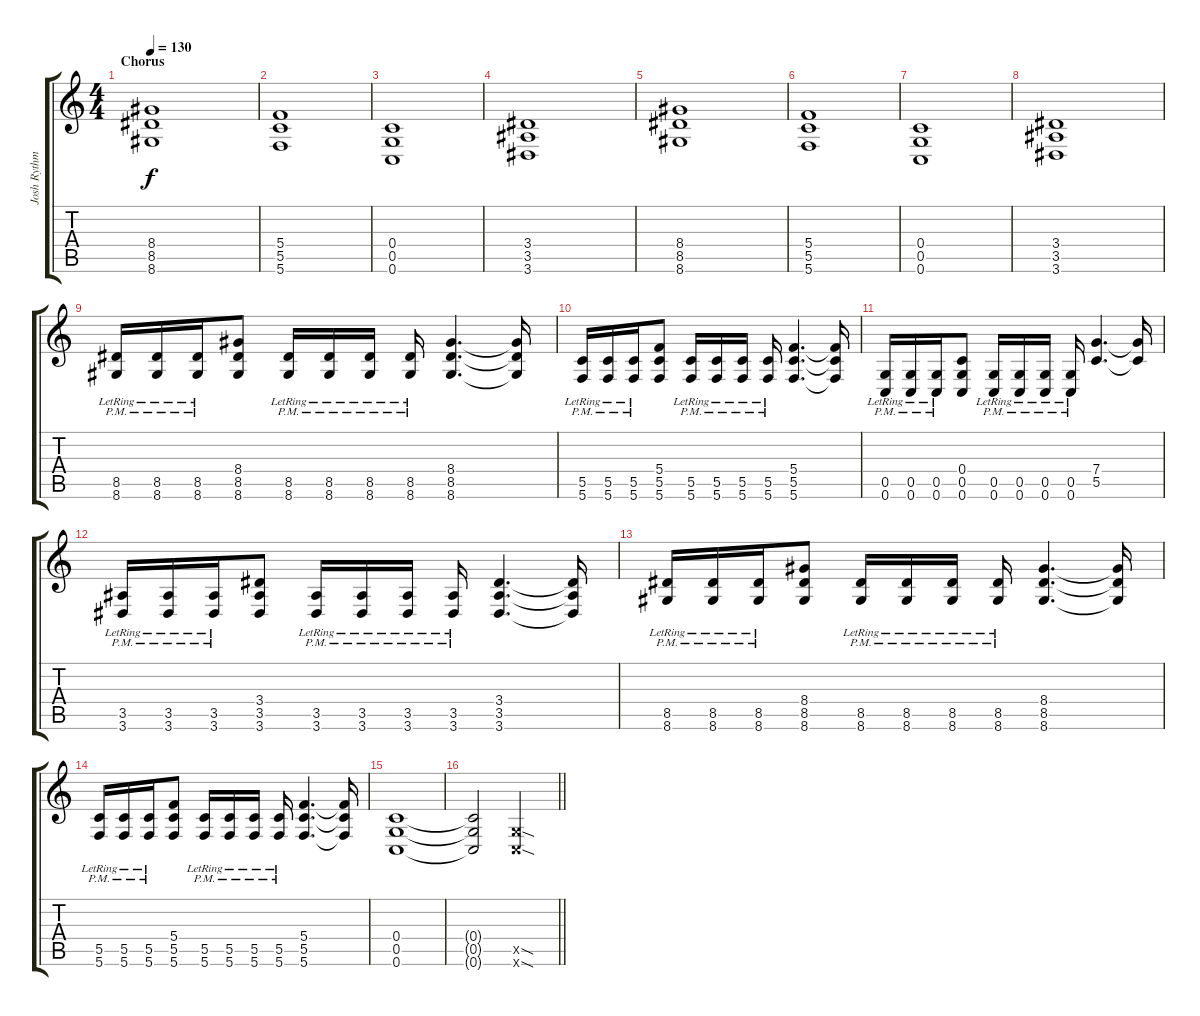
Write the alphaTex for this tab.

\track ("Josh Rythm" "Josh Rythm") {instrument distortionguitar}
\staff {score tabs}
\tuning (D4 A3 F3 C3 G2 C2) {hide}
\ts (4 4)
\section ("" "Chorus")
\tempo 130
\clef g2
\ks c
(8.4 8.5 8.6).1{dy f} |
(5.4 5.5 5.6).1 |
(0.4 0.5 0.6).1 |
(3.4 3.5 3.6).1 |
(8.4 8.5 8.6).1 |
(5.4 5.5 5.6).1 |
(0.4 0.5 0.6).1 |
(3.4 3.5 3.6).1 |
(8.5{pm lr} 8.6{pm lr}).16 (8.5{pm lr} 8.6{pm lr}).16 (8.5{pm lr} 8.6{pm lr}).16 (8.4 8.5 8.6).8 (8.5{pm lr} 8.6{pm lr}).16 (8.5{pm lr} 8.6{pm lr}).16 (8.5{pm lr} 8.6{pm lr}).16 (8.5{pm lr} 8.6{pm lr}).16 (8.4 8.5 8.6).4{d} (8.4{t} 8.5{t} 8.6{t}).16 |
(5.5{pm lr} 5.6{pm lr}).16 (5.5{pm lr} 5.6{pm lr}).16 (5.5{pm lr} 5.6{pm lr}).16 (5.4 5.5 5.6).8 (5.5{pm lr} 5.6{pm lr}).16 (5.5{pm lr} 5.6{pm lr}).16 (5.5{pm lr} 5.6{pm lr}).16 (5.5{pm lr} 5.6{pm lr}).16 (5.4 5.5 5.6).4{d} (5.4{t} 5.5{t} 5.6{t}).16 |
(0.5{pm lr} 0.6{pm lr}).16 (0.5{pm lr} 0.6{pm lr}).16 (0.5{pm lr} 0.6{pm lr}).16 (0.4 0.5 0.6).8 (0.5{pm lr} 0.6{pm lr}).16 (0.5{pm lr} 0.6{pm lr}).16 (0.5{pm lr} 0.6{pm lr}).16 (0.5{pm lr} 0.6{pm lr}).16 (7.4 5.5).4{d} (7.4{t} 5.5{t}).16 |
(3.5{pm lr} 3.6{pm lr}).16 (3.5{pm lr} 3.6{pm lr}).16 (3.5{pm lr} 3.6{pm lr}).16 (3.4 3.5 3.6).8 (3.5{pm lr} 3.6{pm lr}).16 (3.5{pm lr} 3.6{pm lr}).16 (3.5{pm lr} 3.6{pm lr}).16 (3.5{pm lr} 3.6{pm lr}).16 (3.4 3.5 3.6).4{d} (3.4{t} 3.5{t} 3.6{t}).16 |
(8.5{pm lr} 8.6{pm lr}).16 (8.5{pm lr} 8.6{pm lr}).16 (8.5{pm lr} 8.6{pm lr}).16 (8.4 8.5 8.6).8 (8.5{pm lr} 8.6{pm lr}).16 (8.5{pm lr} 8.6{pm lr}).16 (8.5{pm lr} 8.6{pm lr}).16 (8.5{pm lr} 8.6{pm lr}).16 (8.4 8.5 8.6).4{d} (8.4{t} 8.5{t} 8.6{t}).16 |
(5.5{pm lr} 5.6{pm lr}).16 (5.5{pm lr} 5.6{pm lr}).16 (5.5{pm lr} 5.6{pm lr}).16 (5.4 5.5 5.6).8 (5.5{pm lr} 5.6{pm lr}).16 (5.5{pm lr} 5.6{pm lr}).16 (5.5{pm lr} 5.6{pm lr}).16 (5.5{pm lr} 5.6{pm lr}).16 (5.4 5.5 5.6).4{d} (5.4{t} 5.5{t} 5.6{t}).16 |
(0.4 0.5 0.6).1 |
\barLineRight lightlight
(0.4{t} 0.5{t} 0.6{t}).2 (0.5{sod x} 0.6{sod x}).2
